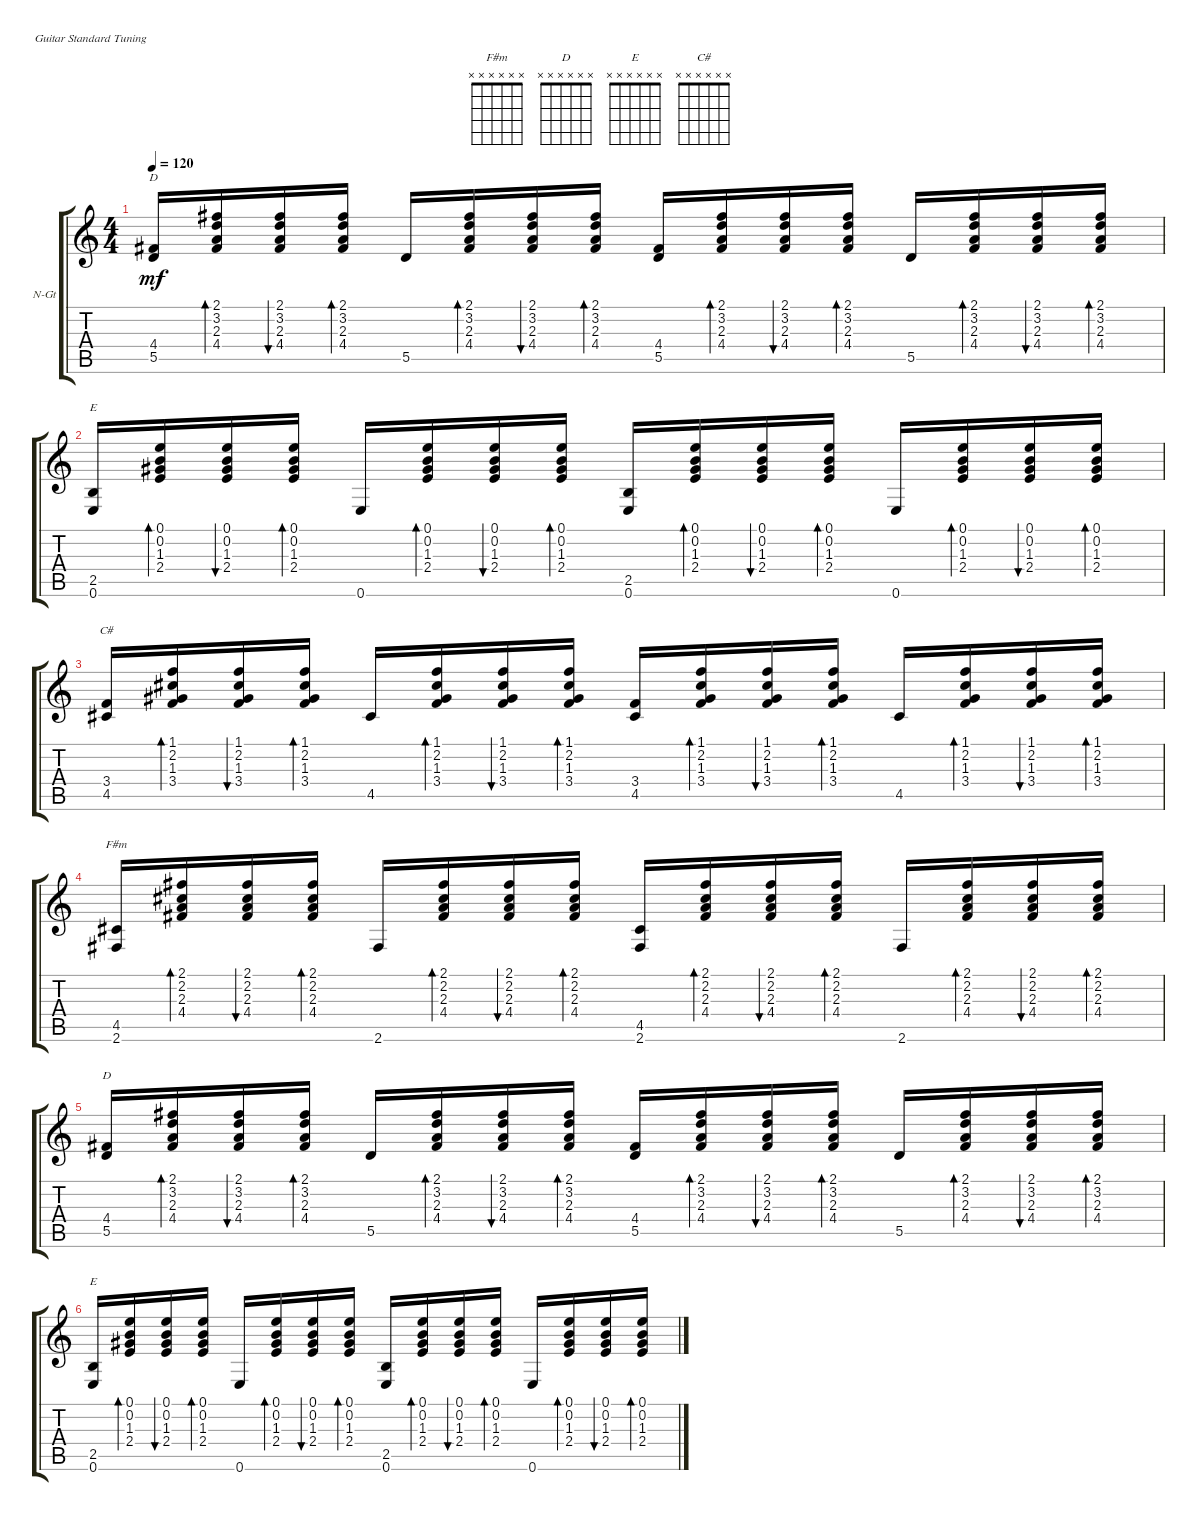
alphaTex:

\defaultSystemsLayout 4
\bracketExtendMode groupsimilarinstruments
\firstSystemTrackNameOrientation horizontal
\otherSystemsTrackNameOrientation horizontal
\track ("Rhythm Guitar" "N-Gt") {instrument electricguitarmuted}
\staff {score tabs}
\tuning (E4 B3 G3 D3 A2 E2)
\chord ("F#m" x x x x x x)
\chord ("D" x x x x x x)
\chord ("E" x x x x x x)
\chord ("C#" x x x x x x)
\ts (4 4)
\tempo 120
\clef g2
\ks c
(5.5 4.4).16{ch "D" dy mf} (2.3 3.2 2.1 4.4).16{bd 30} (2.3 3.2 2.1 4.4).16{bu 30} (2.3 2.1 3.2 4.4).16{bd 30} 5.5.16 (2.3 3.2 2.1 4.4).16{bd 30} (2.3 3.2 2.1 4.4).16{bu 30} (2.3 2.1 3.2 4.4).16{bd 30} (5.5 4.4).16 (2.3 3.2 2.1 4.4).16{bd 30} (2.3 3.2 2.1 4.4).16{bu 30} (2.3 2.1 3.2 4.4).16{bd 30} 5.5.16 (2.3 3.2 2.1 4.4).16{bd 30} (2.3 3.2 2.1 4.4).16{bu 30} (2.3 2.1 3.2 4.4).16{bd 30} |
(0.6 2.5).16{ch "E"} (2.4 1.3 0.2 0.1).16{bd 30} (2.4 1.3 0.2 0.1).16{bu 30} (2.4 1.3 0.2 0.1).16{bd 30} 0.6.16 (2.4 1.3 0.2 0.1).16{bd 30} (2.4 1.3 0.2 0.1).16{bu 30} (2.4 1.3 0.2 0.1).16{bd 30} (0.6 2.5).16 (2.4 1.3 0.2 0.1).16{bd 30} (2.4 1.3 0.2 0.1).16{bu 30} (2.4 1.3 0.2 0.1).16{bd 30} 0.6.16 (2.4 1.3 0.2 0.1).16{bd 30} (2.4 1.3 0.2 0.1).16{bu 30} (2.4 1.3 0.2 0.1).16{bd 30} |
(4.5 3.4).16{ch "C#"} (3.4 1.3 2.2 1.1).16{bd 30} (3.4 1.3 2.2 1.1).16{bu 30} (3.4 1.3 2.2 1.1).16{bd 30} 4.5.16 (3.4 1.3 2.2 1.1).16{bd 30} (3.4 1.3 2.2 1.1).16{bu 30} (3.4 1.3 2.2 1.1).16{bd 30} (4.5 3.4).16 (3.4 1.3 2.2 1.1).16{bd 30} (3.4 1.3 2.2 1.1).16{bu 30} (3.4 1.3 2.2 1.1).16{bd 30} 4.5.16 (3.4 1.3 2.2 1.1).16{bd 30} (3.4 1.3 2.2 1.1).16{bu 30} (3.4 1.3 2.2 1.1).16{bd 30} |
(2.6 4.5).16{ch "F#m"} (4.4 2.3 2.2 2.1).16{bd 30} (2.1 2.2 2.3 4.4).16{bu 30} (4.4 2.3 2.2 2.1).16{bd 30} 2.6.16 (4.4 2.3 2.2 2.1).16{bd 30} (2.1 2.2 2.3 4.4).16{bu 30} (4.4 2.3 2.2 2.1).16{bd 30} (2.6 4.5).16 (4.4 2.3 2.2 2.1).16{bd 30} (2.1 2.2 2.3 4.4).16{bu 30} (4.4 2.3 2.2 2.1).16{bd 30} 2.6.16 (4.4 2.3 2.2 2.1).16{bd 30} (2.1 2.2 2.3 4.4).16{bu 30} (4.4 2.3 2.2 2.1).16{bd 30} |
(5.5 4.4).16{ch "D"} (2.3 3.2 2.1 4.4).16{bd 30} (2.3 3.2 2.1 4.4).16{bu 30} (2.3 2.1 3.2 4.4).16{bd 30} 5.5.16 (2.3 3.2 2.1 4.4).16{bd 30} (2.3 3.2 2.1 4.4).16{bu 30} (2.3 2.1 3.2 4.4).16{bd 30} (5.5 4.4).16 (2.3 3.2 2.1 4.4).16{bd 30} (2.3 3.2 2.1 4.4).16{bu 30} (2.3 2.1 3.2 4.4).16{bd 30} 5.5.16 (2.3 3.2 2.1 4.4).16{bd 30} (2.3 3.2 2.1 4.4).16{bu 30} (2.3 2.1 3.2 4.4).16{bd 30} |
(0.6 2.5).16{ch "E"} (2.4 1.3 0.2 0.1).16{bd 30} (2.4 1.3 0.2 0.1).16{bu 30} (2.4 1.3 0.2 0.1).16{bd 30} 0.6.16 (2.4 1.3 0.2 0.1).16{bd 30} (2.4 1.3 0.2 0.1).16{bu 30} (2.4 1.3 0.2 0.1).16{bd 30} (0.6 2.5).16 (2.4 1.3 0.2 0.1).16{bd 30} (2.4 1.3 0.2 0.1).16{bu 30} (2.4 1.3 0.2 0.1).16{bd 30} 0.6.16 (2.4 1.3 0.2 0.1).16{bd 30} (2.4 1.3 0.2 0.1).16{bu 30} (2.4 1.3 0.2 0.1).16{bd 30}
